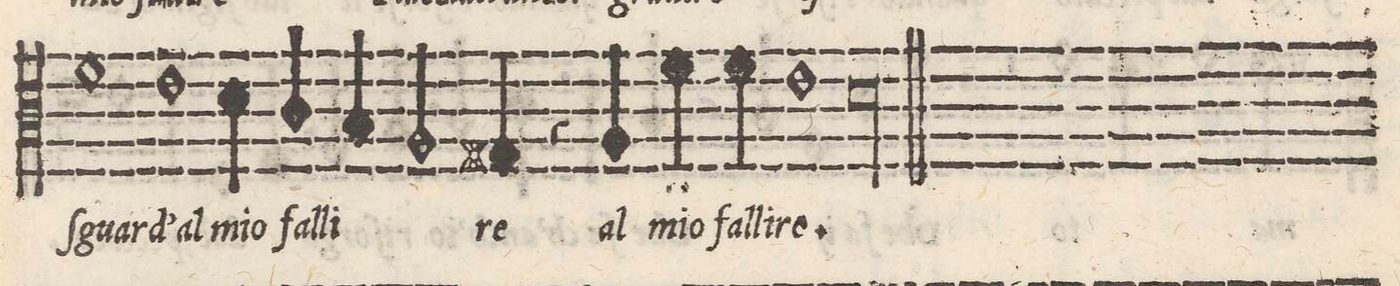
**kern	**text
*I"TENORE	*
*clefC3	*
*k[]	*
*met(C|)	*
*M2/1	*
1f	-ſguar-
1e\	-d'al
=30-	=30-
4d\	mio
4c/	fal-
4B/	-li-
2A/	.
4G#X/	-re
=31-	=31-
4r	.
4A/	al
4f\	mio
4f\	fal-
1e	-li-
=32-	=32-
0dl	-re.
==	==
*-	*-
